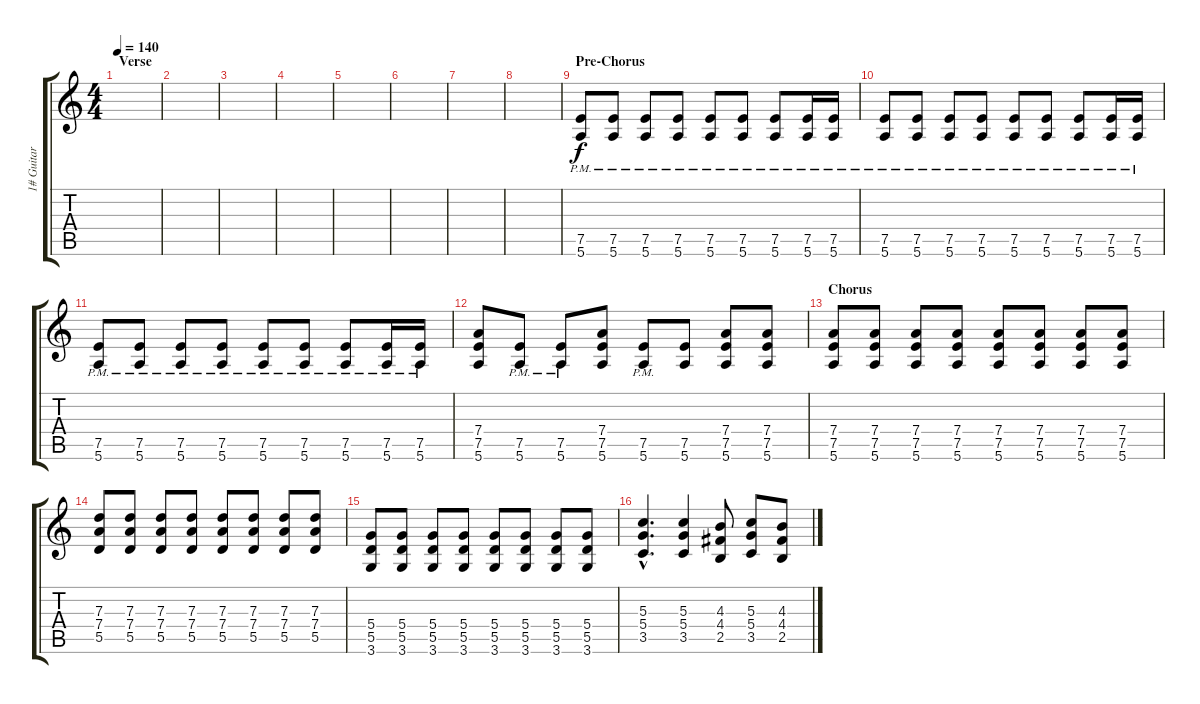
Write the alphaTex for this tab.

\track ("1# Guitar" "1# Guitar") {instrument distortionguitar}
\staff {score tabs}
\tuning (E4 B3 G3 D3 A2 E2) {hide}
\ts (4 4)
\section ("" "Verse")
\tempo 140
\clef g2
\ks c
|
|
|
|
|
|
|
|
\section ("" "Pre-Chorus")
(7.5{pm} 5.6{pm}).8 (7.5{pm} 5.6{pm}).8 (7.5{pm} 5.6{pm}).8 (7.5{pm} 5.6{pm}).8 (7.5{pm} 5.6{pm}).8 (7.5{pm} 5.6{pm}).8 (7.5{pm} 5.6{pm}).8 (7.5{pm} 5.6{pm}).16 (7.5{pm} 5.6{pm}).16 |
(7.5{pm} 5.6{pm}).8 (7.5{pm} 5.6{pm}).8 (7.5{pm} 5.6{pm}).8 (7.5{pm} 5.6{pm}).8 (7.5{pm} 5.6{pm}).8 (7.5{pm} 5.6{pm}).8 (7.5{pm} 5.6{pm}).8 (7.5{pm} 5.6{pm}).16 (7.5{pm} 5.6{pm}).16 |
(7.5{pm} 5.6{pm}).8 (7.5{pm} 5.6{pm}).8 (7.5{pm} 5.6{pm}).8 (7.5{pm} 5.6{pm}).8 (7.5{pm} 5.6{pm}).8 (7.5{pm} 5.6{pm}).8 (7.5{pm} 5.6{pm}).8 (7.5{pm} 5.6{pm}).16 (7.5{pm} 5.6{pm}).16 |
(7.4 7.5 5.6).8 (7.5{pm} 5.6{pm}).8 (7.5{pm} 5.6{pm}).8 (7.4 7.5 5.6).8 (7.5{pm} 5.6{pm}).8 (7.5 5.6).8 (7.4 7.5 5.6).8 (7.4 7.5 5.6).8 |
\section ("" "Chorus")
(7.4 7.5 5.6).8 (7.4 7.5 5.6).8 (7.4 7.5 5.6).8 (7.4 7.5 5.6).8 (7.4 7.5 5.6).8 (7.4 7.5 5.6).8 (7.4 7.5 5.6).8 (7.4 7.5 5.6).8 |
(7.3 7.4 5.5).8 (7.3 7.4 5.5).8 (7.3 7.4 5.5).8 (7.3 7.4 5.5).8 (7.3 7.4 5.5).8 (7.3 7.4 5.5).8 (7.3 7.4 5.5).8 (7.3 7.4 5.5).8 |
(5.4 5.5 3.6).8 (5.4 5.5 3.6).8 (5.4 5.5 3.6).8 (5.4 5.5 3.6).8 (5.4 5.5 3.6).8 (5.4 5.5 3.6).8 (5.4 5.5 3.6).8 (5.4 5.5 3.6).8 |
(5.3{hac} 5.4{hac} 3.5{hac}).4{d} (5.3 5.4 3.5).4 (4.3 4.4 2.5).8 (5.3 5.4 3.5).8 (4.3 4.4 2.5).8
